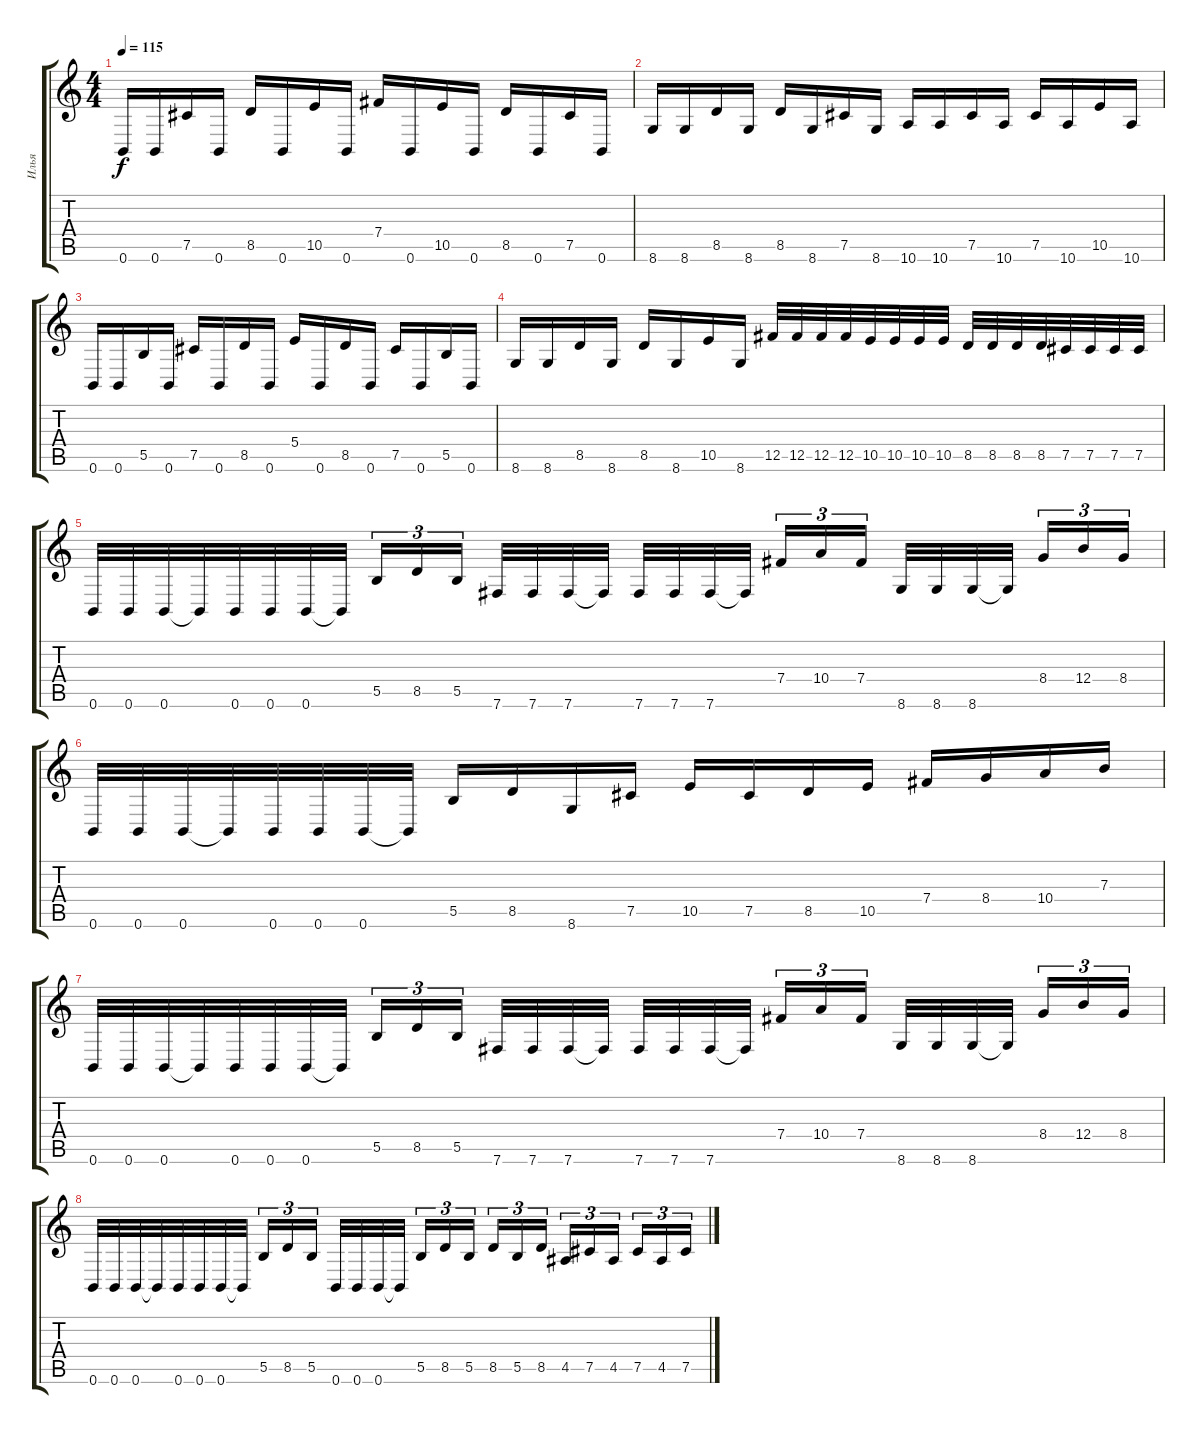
\track ("Илья" "Илья") {instrument distortionguitar}
\staff {score tabs}
\tuning (Db4 Ab3 E3 B2 Gb2 B1) {hide}
\ts (4 4)
\tempo 115
\clef g2
\ks c
0.6.16{dy f} 0.6.16 7.5.16 0.6.16 8.5.16 0.6.16 10.5.16 0.6.16 7.4.16 0.6.16 10.5.16 0.6.16 8.5.16 0.6.16 7.5.16 0.6.16 |
8.6.16 8.6.16 8.5.16 8.6.16 8.5.16 8.6.16 7.5.16 8.6.16 10.6.16 10.6.16 7.5.16 10.6.16 7.5.16 10.6.16 10.5.16 10.6.16 |
0.6.16 0.6.16 5.5.16 0.6.16 7.5.16 0.6.16 8.5.16 0.6.16 5.4.16 0.6.16 8.5.16 0.6.16 7.5.16 0.6.16 5.5.16 0.6.16 |
8.6.16 8.6.16 8.5.16 8.6.16 8.5.16 8.6.16 10.5.16 8.6.16 12.5.32 12.5.32 12.5.32 12.5.32 10.5.32 10.5.32 10.5.32 10.5.32 8.5.32 8.5.32 8.5.32 8.5.32 7.5.32 7.5.32 7.5.32 7.5.32 |
0.6.32 0.6.32 0.6.32 0.6{t}.32 0.6.32 0.6.32 0.6.32 0.6{t}.32 5.5.16{tu (3 2)} 8.5.16{tu (3 2)} 5.5.16{tu (3 2) beam splitsecondary} 7.6.32 7.6.32 7.6.32 7.6{t}.32 7.6.32 7.6.32 7.6.32 7.6{t}.32{beam splitsecondary} 7.4.16{tu (3 2)} 10.4.16{tu (3 2)} 7.4.16{tu (3 2)} 8.6.32 8.6.32 8.6.32 8.6{t}.32{beam splitsecondary} 8.4.16{tu (3 2)} 12.4.16{tu (3 2)} 8.4.16{tu (3 2)} |
0.6.32 0.6.32 0.6.32 0.6{t}.32 0.6.32 0.6.32 0.6.32 0.6{t}.32 5.5.16 8.5.16 8.6.16 7.5.16 10.5.16 7.5.16 8.5.16 10.5.16 7.4.16 8.4.16 10.4.16 7.3.16 |
0.6.32 0.6.32 0.6.32 0.6{t}.32 0.6.32 0.6.32 0.6.32 0.6{t}.32 5.5.16{tu (3 2)} 8.5.16{tu (3 2)} 5.5.16{tu (3 2) beam splitsecondary} 7.6.32 7.6.32 7.6.32 7.6{t}.32 7.6.32 7.6.32 7.6.32 7.6{t}.32{beam splitsecondary} 7.4.16{tu (3 2)} 10.4.16{tu (3 2)} 7.4.16{tu (3 2)} 8.6.32 8.6.32 8.6.32 8.6{t}.32{beam splitsecondary} 8.4.16{tu (3 2)} 12.4.16{tu (3 2)} 8.4.16{tu (3 2)} |
0.6.32 0.6.32 0.6.32 0.6{t}.32 0.6.32 0.6.32 0.6.32 0.6{t}.32 5.5.16{tu (3 2)} 8.5.16{tu (3 2)} 5.5.16{tu (3 2) beam splitsecondary} 0.6.32 0.6.32 0.6.32 0.6{t}.32 5.5.16{tu (3 2)} 8.5.16{tu (3 2)} 5.5.16{tu (3 2) beam splitsecondary} 8.5.16{tu (3 2)} 5.5.16{tu (3 2)} 8.5.16{tu (3 2)} 4.5.16{tu (3 2)} 7.5.16{tu (3 2)} 4.5.16{tu (3 2) beam splitsecondary} 7.5.16{tu (3 2)} 4.5.16{tu (3 2)} 7.5.16{tu (3 2)}
